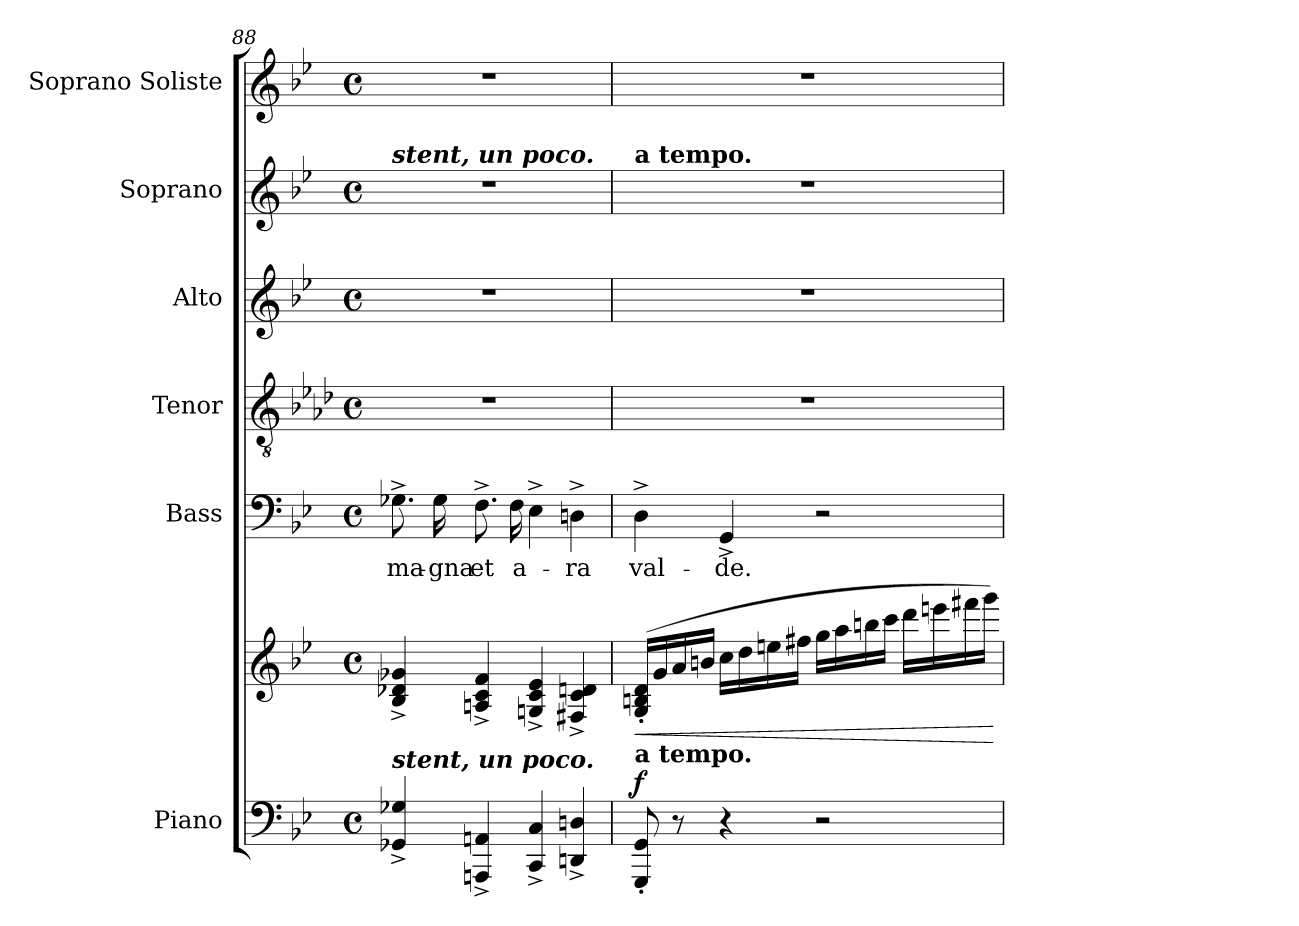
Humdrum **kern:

**kern	**kern	**dynam	**kern	**text	**kern	**kern	**kern	**kern
*part6	*part6	*part6	*part5	*part5	*part4	*part3	*part2	*part1
*staff7	*staff6	*staff6/7	*staff5	*staff5	*staff4	*staff3	*staff2	*staff1
*I"Piano	*	*	*I"Bass	*	*I"Tenor	*I"Alto	*I"Soprano	*I"Soprano Soliste
*I'Pno.	*	*	*I'B.	*	*I'T.	*I'A.	*I'S.	*
!!LO:PB:g=z
*clefF4	*clefG2	*	*clefF4	*	*clefGv2	*clefG2	*clefG2	*clefG2
*	*	*	*	*	*ITrd8c14	*	*	*
*k[b-e-]	*k[b-e-]	*	*k[b-e-]	*	*k[b-e-a-d-]	*k[b-e-]	*k[b-e-]	*k[b-e-]
*M4/4	*M4/4	*	*M4/4	*	*M4/4	*M4/4	*M4/4	*M4/4
*met(c)	*met(c)	*	*met(c)	*	*met(c)	*met(c)	*met(c)	*met(c)
=88	=88	=88	=88	=88	=88	=88	=88	=88
!	!	!	!	!	!	!	!LO:TX:a:Bi:t=stent, un poco.	!
!LO:TX:a:Bi:t=stent, un poco.	!	!	!	!	!	!	!	!
4GG-X/^ 4G-X/^	4B-/^ 4d-X/^ 4g-X/^	.	8.G-X^\	ma-	1r	1r	1r	1r
.	.	.	16G-\	-gna	.	.	.	.
4AAAn/^ 4AAn/^	4An/^ 4c/^ 4f/^	.	8.F^\	et	.	.	.	.
.	.	.	16F\	a-	.	.	.	.
4CC/^ 4C/^	4Gn/^ 4c/^ 4e-/^	.	4E-^\	.	.	.	.	.
4DDn/^ 4Dn/^	4F#X/^ 4c/^ 4dn/^	.	4Dn^\	-ra	.	.	.	.
=89	=89	=89	=89	=89	=89	=89	=89	=89
!	!	!	!	!	!	!	!LO:TX:a:B:t=a tempo.	!
!LO:TX:a:B:t=a tempo.	!	!	!	!	!	!	!	!
!	!	!LO:HP:b	!	!	!	!	!	!
!	!	!LO:DY:n=1:a=2	!	!	!	!	!	!
8GGG/' 8GG/'	(16G/' 16Bn/' 16d/'LL	< f	4D^\	val-	1r	1r	1r	1r
.	16g/	.	.	.	.	.	.	.
8r	16a/	.	.	.	.	.	.	.
.	16bn/JJ	.	.	.	.	.	.	.
4r	16cc\LL	.	4GG^/	-de.	.	.	.	.
.	16dd\	.	.	.	.	.	.	.
.	16een\	.	.	.	.	.	.	.
.	16ff#X\JJ	.	.	.	.	.	.	.
2r	16gg\LL	.	2r	.	.	.	.	.
.	16aa\	.	.	.	.	.	.	.
.	16bbn\	.	.	.	.	.	.	.
.	16ccc\JJ	.	.	.	.	.	.	.
.	16ddd\LL	.	.	.	.	.	.	.
.	16eeen\	.	.	.	.	.	.	.
.	16fff#X\	.	.	.	.	.	.	.
.	16ggg\JJ)	.	.	.	.	.	.	.
.	.	[	.	.	.	.	.	.
=	=	=	=	=	=	=	=	=
*-	*-	*-	*-	*-	*-	*-	*-	*-
